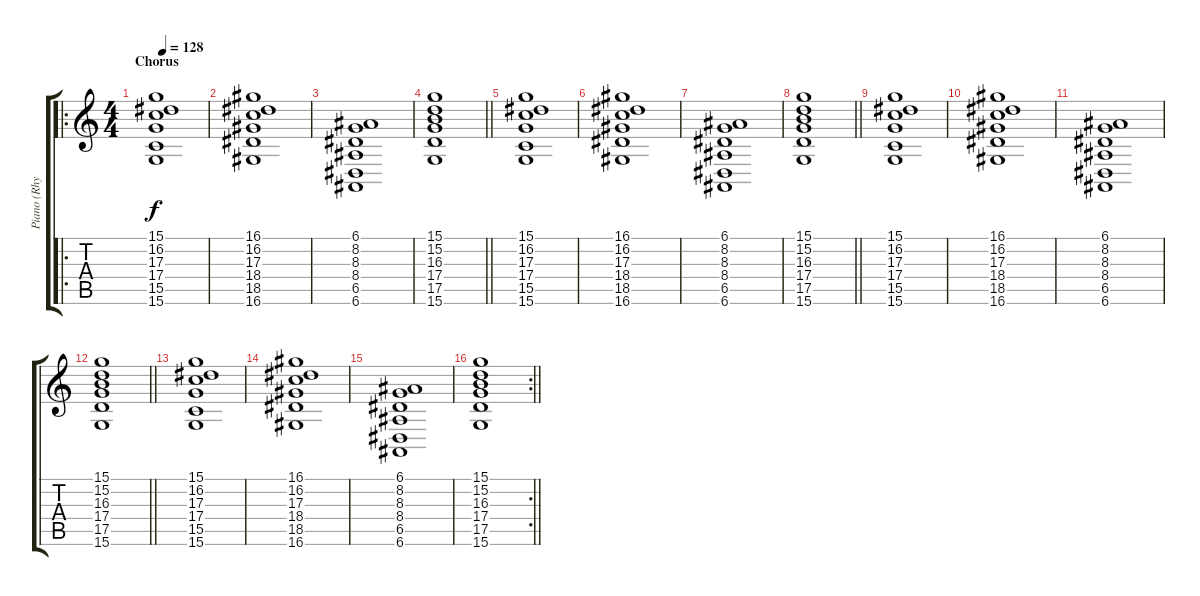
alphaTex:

\track ("Piano (Rhytm)" "Piano (Rhy") {instrument brightacousticpiano}
\staff {score tabs}
\tuning (E4 B3 G3 D3 A2 E2) {hide}
\ro
\ts (4 4)
\section ("" "Chorus")
\tempo 128
\clef g2
\ks c
(15.1 16.2 17.3 17.4 15.5 15.6).1{dy f} |
(16.1 16.2 17.3 18.4 18.5 16.6).1 |
(6.1 8.2 8.3 8.4 6.5 6.6).1 |
\barLineRight lightlight
(15.1 15.2 16.3 17.4 17.5 15.6).1 |
(15.1 16.2 17.3 17.4 15.5 15.6).1 |
(16.1 16.2 17.3 18.4 18.5 16.6).1 |
(6.1 8.2 8.3 8.4 6.5 6.6).1 |
\barLineRight lightlight
(15.1 15.2 16.3 17.4 17.5 15.6).1 |
(15.1 16.2 17.3 17.4 15.5 15.6).1 |
(16.1 16.2 17.3 18.4 18.5 16.6).1 |
(6.1 8.2 8.3 8.4 6.5 6.6).1 |
\barLineRight lightlight
(15.1 15.2 16.3 17.4 17.5 15.6).1 |
(15.1 16.2 17.3 17.4 15.5 15.6).1 |
(16.1 16.2 17.3 18.4 18.5 16.6).1 |
(6.1 8.2 8.3 8.4 6.5 6.6).1 |
\rc 2
\barLineRight lightlight
(15.1 15.2 16.3 17.4 17.5 15.6).1
